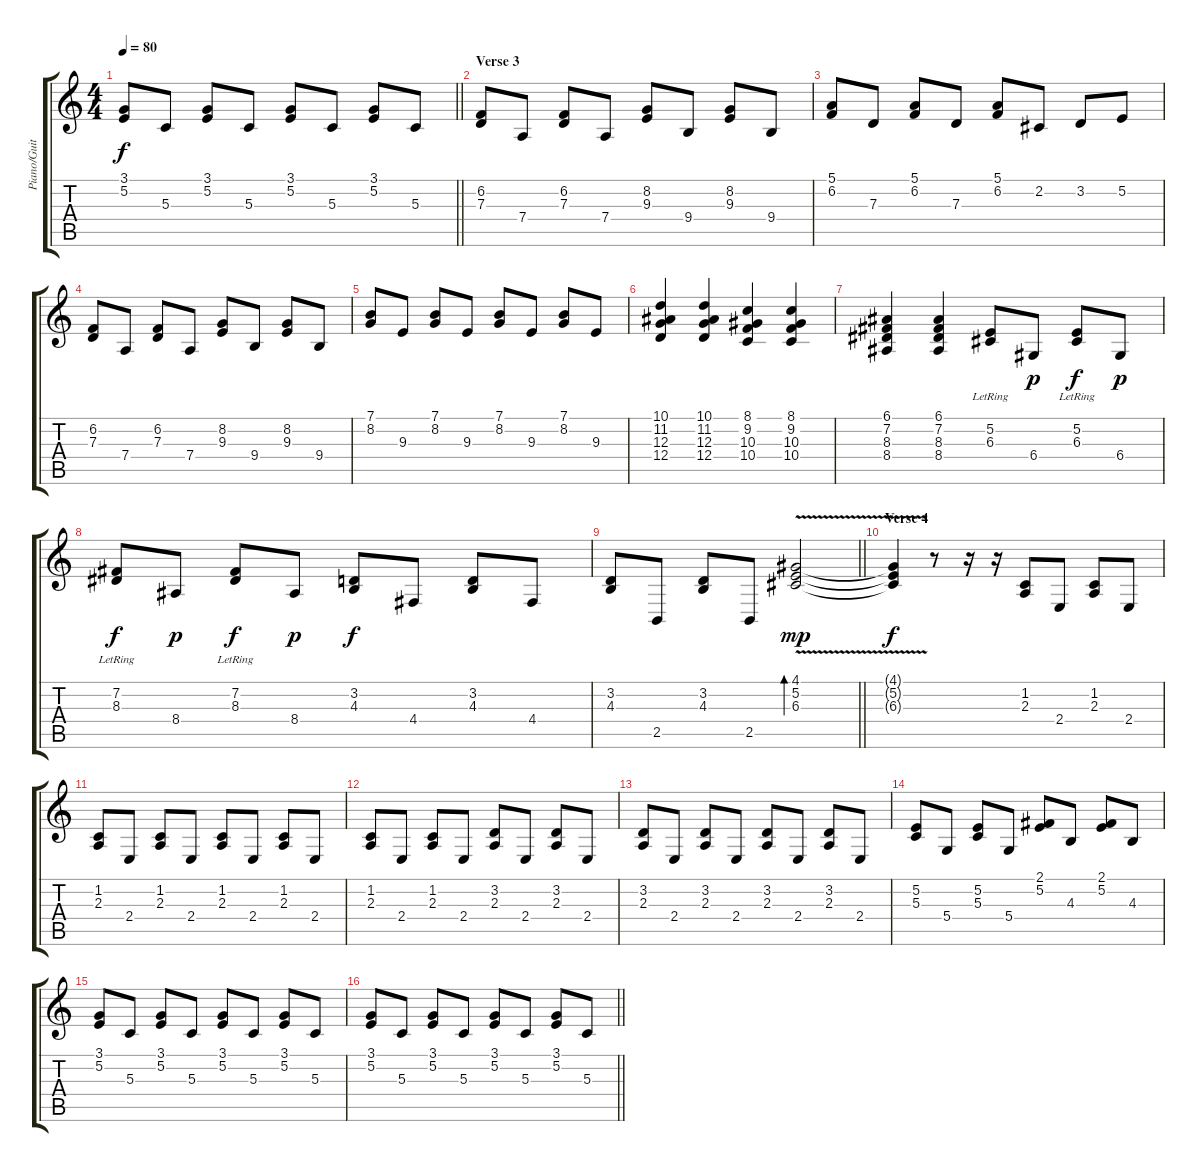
\track ("Piano/Guitar" "Piano/Guit") {instrument acousticgrandpiano}
\staff {score tabs}
\tuning (E4 B3 G3 D3 A2 E2) {hide}
\ts (4 4)
\tempo 80
\clef g2
\barLineRight lightlight
\ks c
(3.1 5.2).8{dy f} 5.3.8 (3.1 5.2).8 5.3.8 (3.1 5.2).8 5.3.8 (3.1 5.2).8 5.3.8 |
\section ("" "Verse 3")
(6.2 7.3).8 7.4.8 (6.2 7.3).8 7.4.8 (8.2 9.3).8 9.4.8 (8.2 9.3).8 9.4.8 |
(5.1 6.2).8 7.3.8 (5.1 6.2).8 7.3.8 (5.1 6.2).8 2.2.8 3.2.8 5.2.8 |
(6.2 7.3).8 7.4.8 (6.2 7.3).8 7.4.8 (8.2 9.3).8 9.4.8 (8.2 9.3).8 9.4.8 |
(7.1 8.2).8 9.3.8 (7.1 8.2).8 9.3.8 (7.1 8.2).8 9.3.8 (7.1 8.2).8 9.3.8 |
(10.1 11.2 12.3 12.4).4 (10.1 11.2 12.3 12.4).4 (8.1 9.2 10.3 10.4).4 (8.1 9.2 10.3 10.4).4 |
(6.1 7.2 8.3 8.4).4 (6.1 7.2 8.3 8.4).4 (5.2{lr} 6.3{lr}).8 6.4.8{dy p} (5.2{lr} 6.3{lr}).8{dy f} 6.4.8{dy p} |
(7.2{lr} 8.3{lr}).8{dy f} 8.4.8{dy p} (7.2{lr} 8.3{lr}).8{dy f} 8.4.8{dy p} (3.2 4.3).8{dy f} 4.4.8 (3.2 4.3).8 4.4.8 |
\barLineRight lightlight
(3.2 4.3).8 2.5.8 (3.2 4.3).8 2.5.8 (4.1 5.2 6.3{v}).2{bd 120 dy mp} |
\section ("" "Verse 4")
(4.1{t} 5.2{t} 6.3{t}).4{dy f} r.8 r.16 r.16 (1.2 2.3).8 2.4.8 (1.2 2.3).8 2.4.8 |
(1.2 2.3).8 2.4.8 (1.2 2.3).8 2.4.8 (1.2 2.3).8 2.4.8 (1.2 2.3).8 2.4.8 |
(1.2 2.3).8 2.4.8 (1.2 2.3).8 2.4.8 (3.2 2.3).8 2.4.8 (3.2 2.3).8 2.4.8 |
(3.2 2.3).8 2.4.8 (3.2 2.3).8 2.4.8 (3.2 2.3).8 2.4.8 (3.2 2.3).8 2.4.8 |
(5.2 5.3).8 5.4.8 (5.2 5.3).8 5.4.8 (2.1 5.2).8 4.3.8 (2.1 5.2).8 4.3.8 |
(3.1 5.2).8 5.3.8 (3.1 5.2).8 5.3.8 (3.1 5.2).8 5.3.8 (3.1 5.2).8 5.3.8 |
\barLineRight lightlight
(3.1 5.2).8 5.3.8 (3.1 5.2).8 5.3.8 (3.1 5.2).8 5.3.8 (3.1 5.2).8 5.3.8
